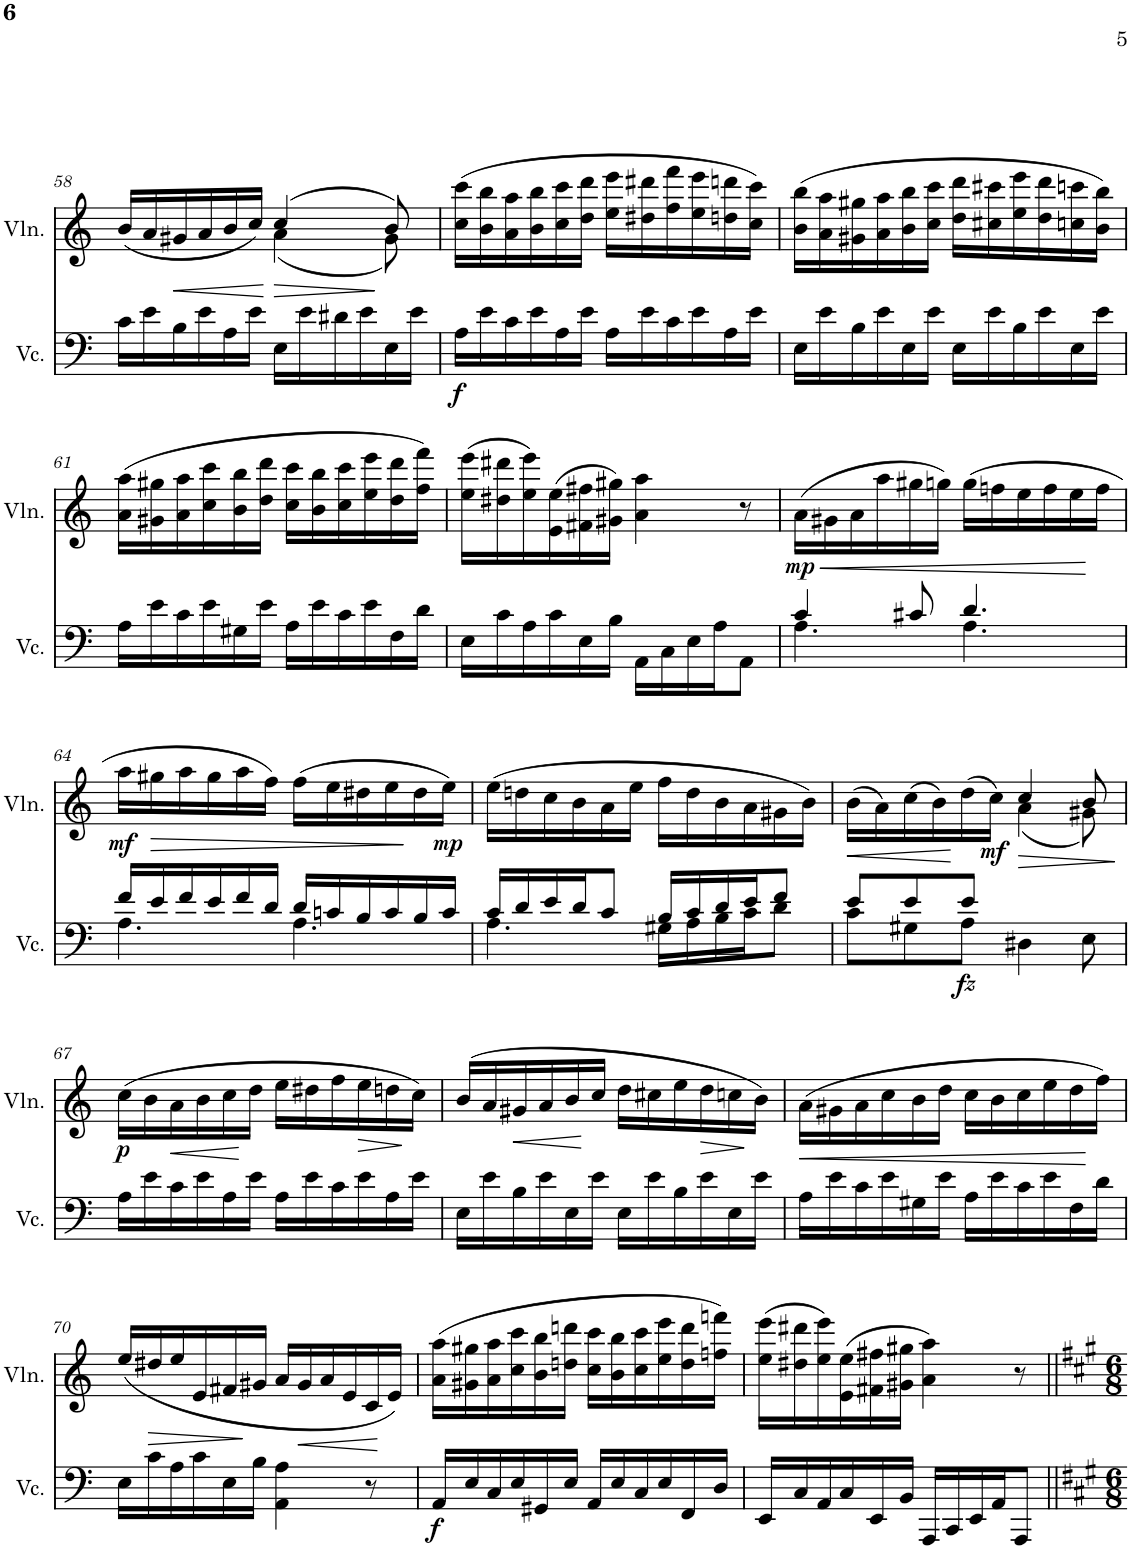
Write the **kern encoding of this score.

**kern	**dynam	**kern	**dynam
*part2	*part2	*part1	*part1
*staff2	*staff2	*staff1	*staff1
*I"大提琴	*	*I"小提琴	*
!!LO:PB:g=z
*clefF4	*	*clefG2	*
*k[]	*	*k[]	*
*C:	*	*C:	*
*M6/8	*	*M6/8	*
=58	=58	=58	=58
*	*	*^	*
16c\LL	.	(16b/LL	4.ryy	.
16e\	.	16a/	.	.
!	!	!	!	!LO:HP:b
16B\	.	16g#X/	.	<
16e\	.	16a/	.	.
16A\	.	16b/	.	.
16e\JJ	.	16cc/JJ)	.	.
!	!	!	!	!LO:HP:n=1:b
16E\LL	.	(4cc/	(4a\	[ >
16e\	.	.	.	.
16d#X\	.	.	.	.
16e\	.	.	.	.
16E\	.	8b/)	8g#\)	]
16e\JJ	.	.	.	.
*	*	*v	*v	*
=59	=59	=59	=59
!	!LO:DY:b	!	!
16A\LL	f	(16cc\ 16ccc\LL	.
16e\	.	16b\ 16bb\	.
16c\	.	16a\ 16aa\	.
16e\	.	16b\ 16bb\	.
16A\	.	16cc\ 16ccc\	.
16e\JJ	.	16dd\ 16ddd\JJ	.
16A\LL	.	16ee\ 16eee\LL	.
16e\	.	16dd#X\ 16ddd#X\	.
16c\	.	16ff\ 16fff\	.
16e\	.	16ee\ 16eee\	.
16A\	.	16ddn\ 16dddn\	.
16e\JJ	.	16cc\ 16ccc\JJ)	.
=60	=60	=60	=60
16E\LL	.	(16b\ 16bb\LL	.
16e\	.	16a\ 16aa\	.
16B\	.	16g#X\ 16gg#X\	.
16e\	.	16a\ 16aa\	.
16E\	.	16b\ 16bb\	.
16e\JJ	.	16cc\ 16ccc\JJ	.
16E\LL	.	16dd\ 16ddd\LL	.
16e\	.	16cc#X\ 16ccc#X\	.
16B\	.	16ee\ 16eee\	.
16e\	.	16dd\ 16ddd\	.
16E\	.	16ccn\ 16cccn\	.
16e\JJ	.	16b\ 16bb\JJ)	.
!!LO:LB:g=z
=61	=61	=61	=61
16A\LL	.	(16a\ 16aa\LL	.
16e\	.	16g#X\ 16gg#X\	.
16c\	.	16a\ 16aa\	.
16e\	.	16cc\ 16ccc\	.
16G#X\	.	16b\ 16bb\	.
16e\JJ	.	16dd\ 16ddd\JJ	.
16A\LL	.	16cc\ 16ccc\LL	.
16e\	.	16b\ 16bb\	.
16c\	.	16cc\ 16ccc\	.
16e\	.	16ee\ 16eee\	.
16F\	.	16dd\ 16ddd\	.
16d\JJ	.	16ff\ 16fff\JJ)	.
=62	=62	=62	=62
16E\LL	.	(16ee\ 16eee\LL	.
16c\	.	16dd#X\ 16ddd#X\	.
16A\	.	16ee\ 16eee\)	.
16c\	.	(16e\ 16ee\	.
16E\	.	16f#X\ 16ff#X\	.
16B\JJ	.	16g#X\ 16gg#X\JJ)	.
16AA\LL	.	4a\ 4aa\	.
16C\	.	.	.
16E\	.	.	.
16A\J	.	.	.
8AA\J	.	8r	.
=63	=63	=63	=63
*^	*	*	*
!	!	!	!	!LO:HP:b
!	!	!	!	!LO:DY:n=1:b
4c/	4.A\	.	(16a\LL	< mp
.	.	.	16g#X\	.
.	.	.	16a\	.
.	.	.	16aa\	.
8c#X/	.	.	16gg#X\	.
.	.	.	16ggn\JJ)	.
4.d/	4.A\	.	(16gg\LL	.
.	.	.	16ffn\	.
.	.	.	16ee\	.
.	.	.	16ff\	.
.	.	.	16ee\	.
.	.	.	16ff\JJ	[
!!LO:LB:g=z
=64	=64	=64	=64	=64
!	!	!	!	!LO:DY:b
16f/LL	4.A\	.	16aa\LL	mf
!	!	!	!	!LO:HP:b
16e/	.	.	16gg#X\	>
16f/	.	.	16aa\	.
16e/	.	.	16gg#\	.
16f/	.	.	16aa\	.
16d/JJ	.	.	16ff\JJ)	.
16d/LL	4.A\	.	(16ff\LL	.
16cn/	.	.	16ee\	.
16B/	.	.	16dd#X\	.
16c/	.	.	16ee\	.
16B/	.	.	16dd#\	]
!	!	!	!	!LO:DY:b
16c/JJ	.	.	16ee\JJ)	mp
=65	=65	=65	=65	=65
16c/LL	4.A\	.	(16ee\LL	.
16d/	.	.	16ddn\	.
16e/	.	.	16cc\	.
16d/J	.	.	16b\	.
8c/J	.	.	16a\	.
.	.	.	16ee\JJ	.
16B/LL	16G#X\LL	.	16ff\LL	.
16c/	16A\	.	16dd\	.
16d/	16B\	.	16b\	.
16e/J	16c\J	.	16a\	.
8f/J	8d\J	.	16g#X\	.
.	.	.	16b\JJ)	.
=66	=66	=66	=66	=66
!	!	!	!	!LO:HP:b
*	*	*	*^	*
8e/L	8c\L	.	(16b\LL	4.ryy	<
.	.	.	16a\)	.	.
8e/	8G#X\	.	(16cc\	.	.
.	.	.	16b\)	.	.
!	!	!LO:DY:b	!	!	!
8e/J	8A\J	fz	(16dd\	.	[
!	!	!	!	!	!LO:DY:b
.	.	.	16cc\JJ)	.	mf
!	!	!	!	!	!LO:HP:b
4D#X\	4.ryy	.	4cc/	(4a\	>
8E\	.	.	8b/	8g#X\)	.
*v	*v	*	*	*	*
*	*	*v	*v	*
.	.	.	]
!!LO:LB:g=z
=67	=67	=67	=67
!	!	!	!LO:DY:b
16A\LL	.	(16cc\LL	p
16e\	.	16b\	.
!	!	!	!LO:HP:b
16c\	.	16a\	<
16e\	.	16b\	.
16A\	.	16cc\	.
16e\JJ	.	16dd\JJ	[
16A\LL	.	16ee\LL	.
16e\	.	16dd#X\	.
16c\	.	16ff\	.
!	!	!	!LO:HP:b
16e\	.	16ee\	>
16A\	.	16ddn\	.
16e\JJ	.	16cc\JJ)	]
=68	=68	=68	=68
16E\LL	.	(16b/LL	.
16e\	.	16a/	.
!	!	!	!LO:HP:b
16B\	.	16g#X/	<
16e\	.	16a/	.
16E\	.	16b/	.
16e\JJ	.	16cc/JJ	[
16E\LL	.	16dd\LL	.
16e\	.	16cc#X\	.
16B\	.	16ee\	.
!	!	!	!LO:HP:b
16e\	.	16dd\	>
16E\	.	16ccn\	.
16e\JJ	.	16b\JJ)	]
=69	=69	=69	=69
!	!	!	!LO:HP:b
16A\LL	.	(16a\LL	<
16e\	.	16g#X\	.
16c\	.	16a\	.
16e\	.	16cc\	.
16G#X\	.	16b\	.
16e\JJ	.	16dd\JJ	.
16A\LL	.	16cc\LL	.
16e\	.	16b\	.
16c\	.	16cc\	.
16e\	.	16ee\	.
16F\	.	16dd\	.
16d\JJ	.	16ff\JJ)	[
!!LO:LB:g=z
=70	=70	=70	=70
16E\LL	.	(16ee/LL	.
!	!	!	!LO:HP:b
16c\	.	16dd#X/	>
16A\	.	16ee/	.
16c\	.	16e/	.
16E\	.	16f#X/	.
16B\JJ	.	16g#X/JJ	]
4AA\ 4A\	.	16a/LL	.
!	!	!	!LO:HP:b
.	.	16g#/	<
.	.	16a/	.
.	.	16e/	.
8r	.	16c/	.
.	.	16e/JJ)	[
=71	=71	=71	=71
!	!LO:DY:b	!	!
16AA/LL	f	(16a\ 16aa\LL	.
16E/	.	16g#X\ 16gg#X\	.
16C/	.	16a\ 16aa\	.
16E/	.	16cc\ 16ccc\	.
16GG#X/	.	16b\ 16bb\	.
16E/JJ	.	16ddn\ 16dddn\JJ	.
16AA/LL	.	16cc\ 16ccc\LL	.
16E/	.	16b\ 16bb\	.
16C/	.	16cc\ 16ccc\	.
16E/	.	16ee\ 16eee\	.
16FF/	.	16dd\ 16ddd\	.
16D/JJ	.	16ffn\ 16fffn\JJ)	.
=72	=72	=72	=72
16EE/LL	.	(16ee\ 16eee\LL	.
16C/	.	16dd#X\ 16ddd#X\	.
16AA/	.	16ee\ 16eee\)	.
16C/	.	(16e\ 16ee\	.
16EE/	.	16f#X\ 16ff#X\	.
16BB/JJ	.	16g#X\ 16gg#X\JJ	.
16AAA/LL	.	4a\ 4aa\)	.
16CC/	.	.	.
16EE/	.	.	.
16AA/J	.	.	.
8AAA/J	.	8r	.
=||	=||	=||	=||
*-	*-	*-	*-
